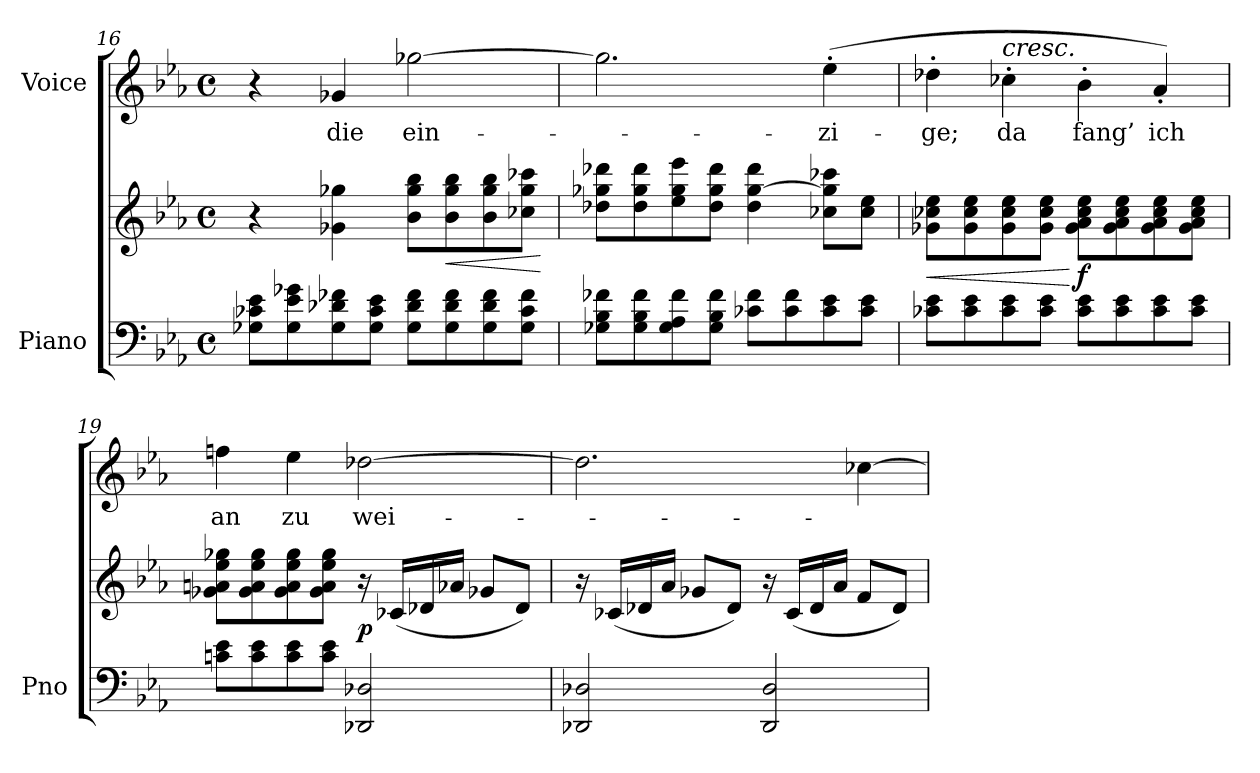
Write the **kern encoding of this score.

**kern	**kern	**dynam	**kern	**text
*part2	*part2	*part2	*part1	*part1
*staff3	*staff2	*staff2/3	*staff1	*staff1
*I"Piano	*	*	*I"Voice	*
*I'Pno	*	*	*	*
*clefF4	*clefG2	*	*clefG2	*
*k[b-e-a-]	*k[b-e-a-]	*	*k[b-e-a-]	*
*M4/4	*M4/4	*	*M4/4	*
*met(c)	*met(c)	*	*met(c)	*
=16	=16	=16	=16	=16
8G-X\ 8c-X\ 8e-\L	4r	.	4r	.
8G-\ 8e-\ 8g-X\	.	.	.	.
!	!	!	!	!LO:LY:b
8G-\ 8d-X\ 8f-X\	4g-X\ 4gg-X\	.	4g-X/	die
8G-\ 8c-\ 8e-\J	.	.	.	.
!	!	!	!	!LO:LY:b
8G-\ 8d-\ 8f-\L	8b-\ 8gg-\ 8bb-\L	.	[2gg-X\	ein-
!	!	!LO:HP:b	!	!
8G-\ 8d-\ 8f-\	8b-\ 8gg-\ 8bb-\	<	.	.
8G-\ 8d-\ 8f-\	8b-\ 8gg-\ 8bb-\	.	.	.
8G-\ 8c-\ 8f-\J	8cc-X\ 8gg-\ 8ccc-X\J	.	.	.
.	.	[	.	.
=17	=17	=17	=17	=17
8G-X\ 8B-\ 8f-X\L	8dd-X\ 8gg-X\ 8ddd-X\L	.	2.gg-\]	.
8G-\ 8B-\ 8f-\	8dd-\ 8gg-\ 8ddd-\	.	.	.
8G-\ 8A-\ 8f-\	8ee-\ 8gg-\ 8eee-\	.	.	.
8G-\ 8B-\ 8f-\J	8dd-\ 8gg-\ 8ddd-\J	.	.	.
8c-X\ 8f-\L	4dd-\ [4gg-\ 4ddd-\	.	.	.
8c-\ 8f-\	.	.	.	.
!	!	!	!	!LO:LY:b
8c-\ 8e-\	8cc-X\ 8gg-\] 8ccc-X\L	.	(>4ee-'\	-zi-
8c-\ 8e-\J	8cc-\ 8ee-\J	.	.	.
=18	=18	=18	=18	=18
!	!	!LO:HP:b	!	!LO:LY:b
8c-X\ 8e-\L	8g-X\ 8cc-X\ 8ee-\L	<	4dd-X'\	-ge;
8c-\ 8e-\	8g-\ 8cc-\ 8ee-\	.	.	.
!	!	!	!LO:TX:a:i:t=cresc.	!
!	!	!	!	!LO:LY:b
8c-\ 8e-\	8g-\ 8cc-\ 8ee-\	.	4cc-X'\	da
8c-\ 8e-\J	8g-\ 8cc-\ 8ee-\J	.	.	.
!	!	!LO:DY:n=1:b	!	!LO:LY:b
8c-\ 8e-\L	8g-\ 8a-\ 8cc-\ 8ee-\L	[ f	4b-'\	fang’
8c-\ 8e-\	8g-\ 8a-\ 8cc-\ 8ee-\	.	.	.
!	!	!	!	!LO:LY:b
8c-\ 8e-\	8g-\ 8a-\ 8cc-\ 8ee-\	.	4a-'/)	ich
8c-\ 8e-\J	8g-\ 8a-\ 8cc-\ 8ee-\J	.	.	.
!!LO:PB:g=z
=19	=19	=19	=19	=19
!	!	!	!	!LO:LY:b
8cn\ 8e-\L	8g-X\ 8an\ 8ee-\ 8gg-X\L	.	4ffn\	an
8c\ 8e-\	8g-\ 8a\ 8ee-\ 8gg-\	.	.	.
!	!	!	!	!LO:LY:b
8c\ 8e-\	8g-\ 8a\ 8ee-\ 8gg-\	.	4ee-\	zu
8c\ 8e-\J	8g-\ 8a\ 8ee-\ 8gg-\J	.	.	.
!	!	!LO:DY:b	!	!LO:LY:b
2DD-X/ 2D-X/	16r	p	[2dd-X\	wei-
.	(<16c-X/LL	.	.	.
.	16d-X/	.	.	.
.	16a-X/JJ	.	.	.
.	8g-X/L	.	.	.
.	8d-/J)	.	.	.
=20	=20	=20	=20	=20
2DD-X/ 2D-X/	16r	.	2.dd-\]	.
.	(<16c-X/LL	.	.	.
.	16d-X/	.	.	.
.	16a-/JJ	.	.	.
.	8g-X/L	.	.	.
.	8d-/J)	.	.	.
2DD-/ 2D-/	16r	.	.	.
.	(<16c-/LL	.	.	.
.	16d-/	.	.	.
.	16a-/JJ	.	.	.
.	8f/L	.	[4cc-X\	.
.	8d-/J)	.	.	.
=	=	=	=	=
*-	*-	*-	*-	*-
